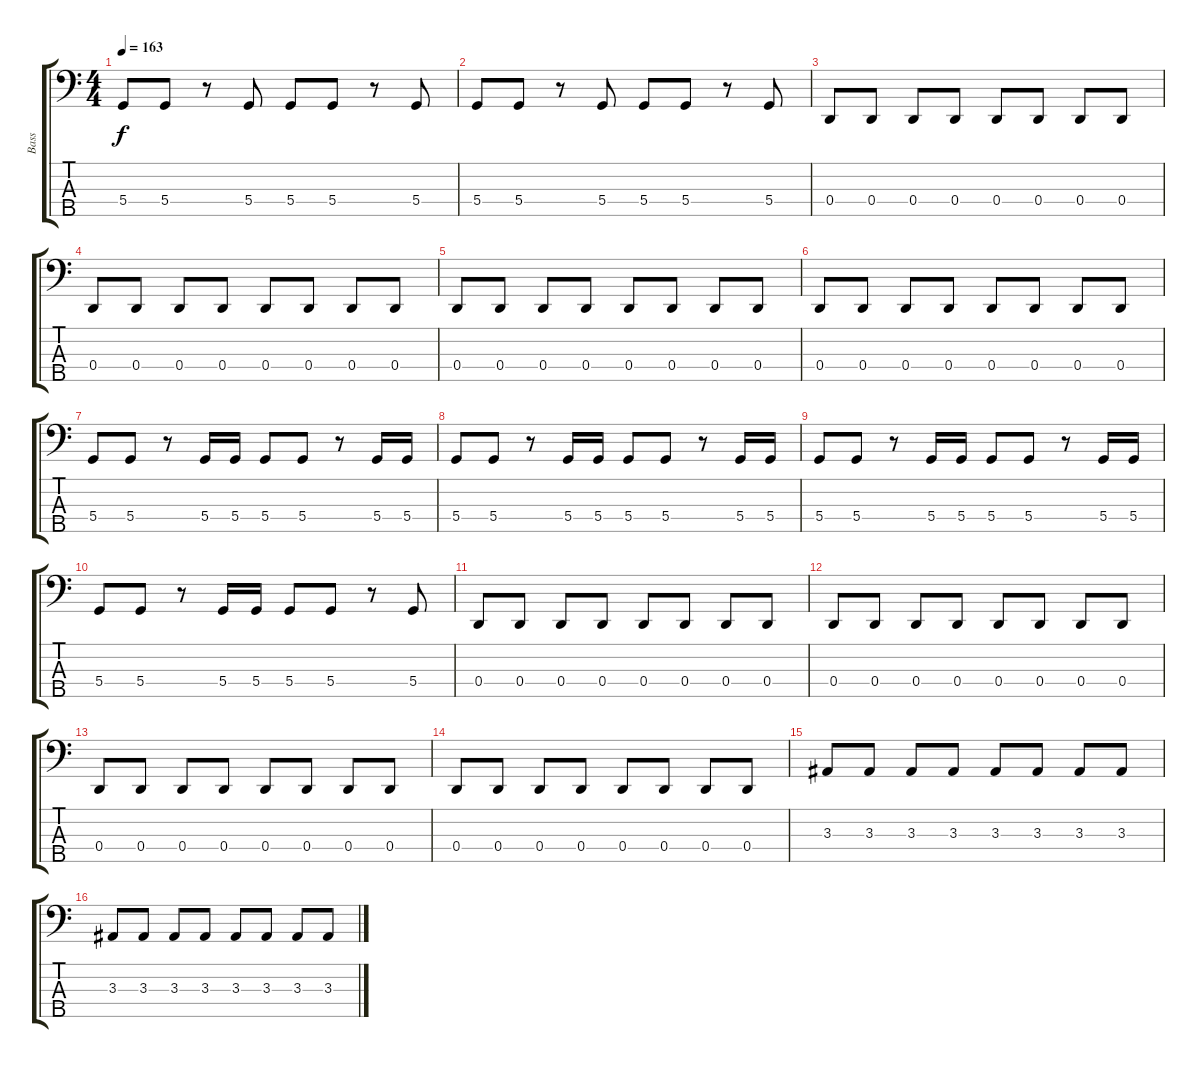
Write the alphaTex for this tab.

\track ("Bass" "Bass") {instrument electricbasspick}
\staff {score tabs}
\tuning (F2 C2 G1 D1 A0) {hide}
\ts (4 4)
\tempo 163
\clef f4
\ks c
5.4.8{dy f} 5.4.8 r.8 5.4.8 5.4.8 5.4.8 r.8 5.4.8 |
5.4.8 5.4.8 r.8 5.4.8 5.4.8 5.4.8 r.8 5.4.8 |
0.4.8 0.4.8 0.4.8 0.4.8 0.4.8 0.4.8 0.4.8 0.4.8 |
0.4.8 0.4.8 0.4.8 0.4.8 0.4.8 0.4.8 0.4.8 0.4.8 |
0.4.8 0.4.8 0.4.8 0.4.8 0.4.8 0.4.8 0.4.8 0.4.8 |
0.4.8 0.4.8 0.4.8 0.4.8 0.4.8 0.4.8 0.4.8 0.4.8 |
5.4.8 5.4.8 r.8 5.4.16 5.4.16 5.4.8 5.4.8 r.8 5.4.16 5.4.16 |
5.4.8 5.4.8 r.8 5.4.16 5.4.16 5.4.8 5.4.8 r.8 5.4.16 5.4.16 |
5.4.8 5.4.8 r.8 5.4.16 5.4.16 5.4.8 5.4.8 r.8 5.4.16 5.4.16 |
5.4.8 5.4.8 r.8 5.4.16 5.4.16 5.4.8 5.4.8 r.8 5.4.8 |
0.4.8 0.4.8 0.4.8 0.4.8 0.4.8 0.4.8 0.4.8 0.4.8 |
0.4.8 0.4.8 0.4.8 0.4.8 0.4.8 0.4.8 0.4.8 0.4.8 |
0.4.8 0.4.8 0.4.8 0.4.8 0.4.8 0.4.8 0.4.8 0.4.8 |
0.4.8 0.4.8 0.4.8 0.4.8 0.4.8 0.4.8 0.4.8 0.4.8 |
3.3.8 3.3.8 3.3.8 3.3.8 3.3.8 3.3.8 3.3.8 3.3.8 |
3.3.8 3.3.8 3.3.8 3.3.8 3.3.8 3.3.8 3.3.8 3.3.8
